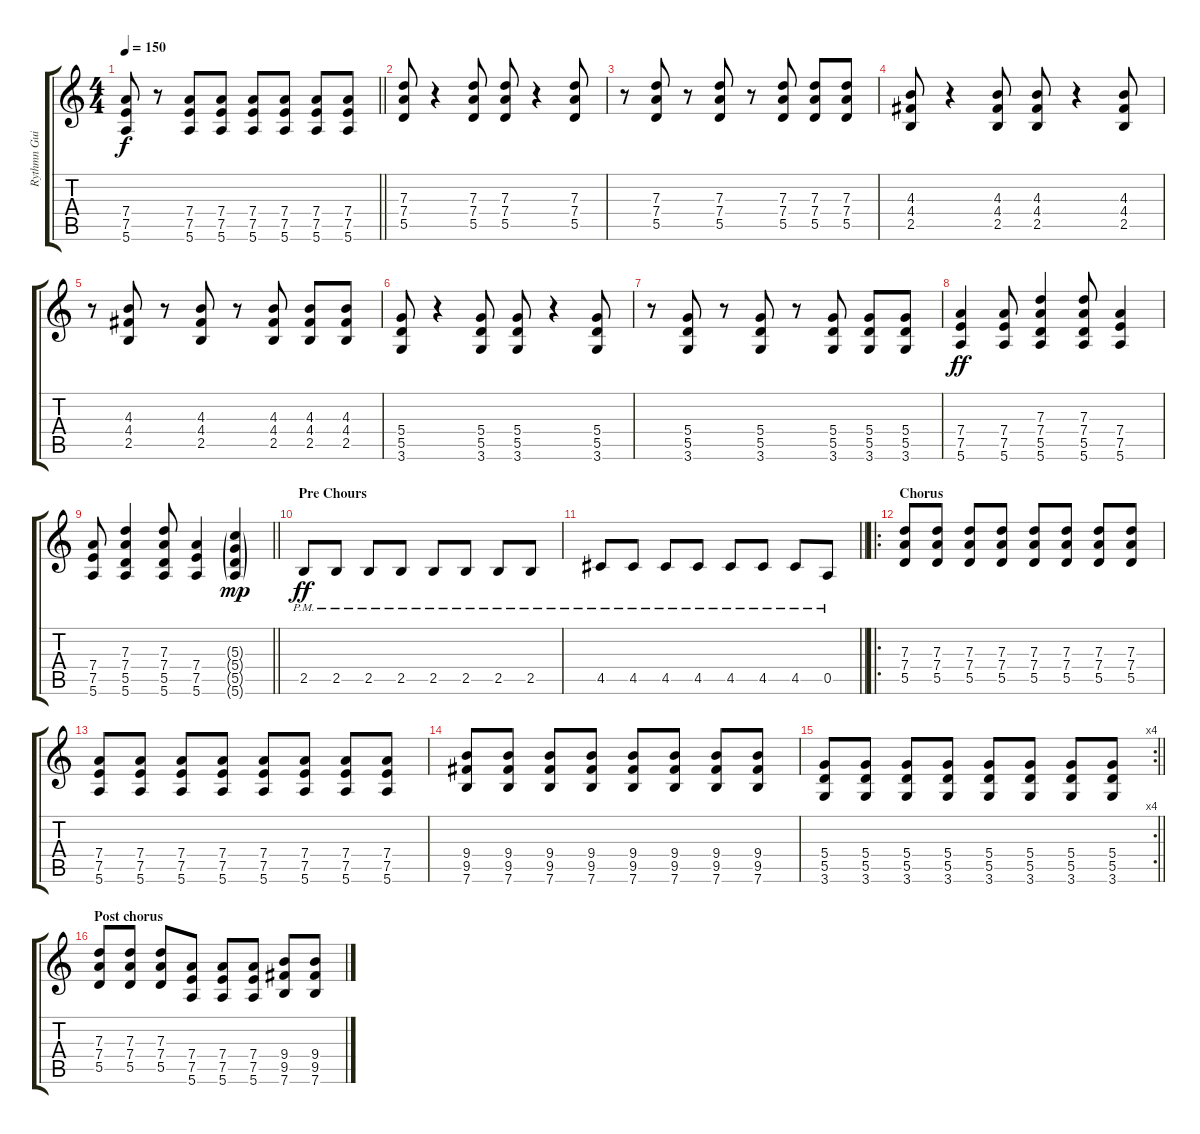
\track ("Rythmn Guitar" "Rythmn Gui") {instrument acousticguitarnylon}
\staff {score tabs}
\tuning (E4 B3 G3 D3 A2 E2) {hide}
\ts (4 4)
\tempo 150
\clef g2
\barLineRight lightlight
\ks c
(7.4 7.5 5.6).8{dy f} r.8 (7.4 7.5 5.6).8 (7.4 7.5 5.6).8 (7.4 7.5 5.6).8 (7.4 7.5 5.6).8 (7.4 7.5 5.6).8 (7.4 7.5 5.6).8 |
(7.3 7.4 5.5).8 r.4 (7.3 7.4 5.5).8 (7.3 7.4 5.5).8 r.4 (7.3 7.4 5.5).8 |
r.8 (7.3 7.4 5.5).8 r.8 (7.3 7.4 5.5).8 r.8 (7.3 7.4 5.5).8 (7.3 7.4 5.5).8 (7.3 7.4 5.5).8 |
(4.3 4.4 2.5).8 r.4 (4.3 4.4 2.5).8 (4.3 4.4 2.5).8 r.4 (4.3 4.4 2.5).8 |
r.8 (4.3 4.4 2.5).8 r.8 (4.3 4.4 2.5).8 r.8 (4.3 4.4 2.5).8 (4.3 4.4 2.5).8 (4.3 4.4 2.5).8 |
(5.4 5.5 3.6).8 r.4 (5.4 5.5 3.6).8 (5.4 5.5 3.6).8 r.4 (5.4 5.5 3.6).8 |
r.8 (5.4 5.5 3.6).8 r.8 (5.4 5.5 3.6).8 r.8 (5.4 5.5 3.6).8 (5.4 5.5 3.6).8 (5.4 5.5 3.6).8 |
(7.4 7.5 5.6).4{dy ff} (7.4 7.5 5.6).8 (7.3 7.4 5.5 5.6).4 (7.3 7.4 5.5 5.6).8 (7.4 7.5 5.6).4 |
\barLineRight lightlight
(7.4 7.5 5.6).8 (7.3 7.4 5.5 5.6).4 (7.3 7.4 5.5 5.6).8 (7.4 7.5 5.6).4 (5.3{g} 5.4{g} 5.5{g} 5.6{g}).4{dy mp} |
\section ("" "Pre Chours")
2.5{pm}.8{dy ff} 2.5{pm}.8 2.5{pm}.8 2.5{pm}.8 2.5{pm}.8 2.5{pm}.8 2.5{pm}.8 2.5{pm}.8 |
\barLineRight lightlight
4.5{pm}.8 4.5{pm}.8 4.5{pm}.8 4.5{pm}.8 4.5{pm}.8 4.5{pm}.8 4.5{pm}.8 0.5{pm}.8 |
\ro
\section ("" "Chorus")
(7.3 7.4 5.5).8 (7.3 7.4 5.5).8 (7.3 7.4 5.5).8 (7.3 7.4 5.5).8 (7.3 7.4 5.5).8 (7.3 7.4 5.5).8 (7.3 7.4 5.5).8 (7.3 7.4 5.5).8 |
(7.4 7.5 5.6).8 (7.4 7.5 5.6).8 (7.4 7.5 5.6).8 (7.4 7.5 5.6).8 (7.4 7.5 5.6).8 (7.4 7.5 5.6).8 (7.4 7.5 5.6).8 (7.4 7.5 5.6).8 |
(9.4 9.5 7.6).8 (9.4 9.5 7.6).8 (9.4 9.5 7.6).8 (9.4 9.5 7.6).8 (9.4 9.5 7.6).8 (9.4 9.5 7.6).8 (9.4 9.5 7.6).8 (9.4 9.5 7.6).8 |
\rc 4
\barLineRight lightlight
(5.4 5.5 3.6).8 (5.4 5.5 3.6).8 (5.4 5.5 3.6).8 (5.4 5.5 3.6).8 (5.4 5.5 3.6).8 (5.4 5.5 3.6).8 (5.4 5.5 3.6).8 (5.4 5.5 3.6).8 |
\section ("" "Post chorus")
(7.3 7.4 5.5).8 (7.3 7.4 5.5).8 (7.3 7.4 5.5).8 (7.4 7.5 5.6).8 (7.4 7.5 5.6).8 (7.4 7.5 5.6).8 (9.4 9.5 7.6).8 (9.4 9.5 7.6).8
